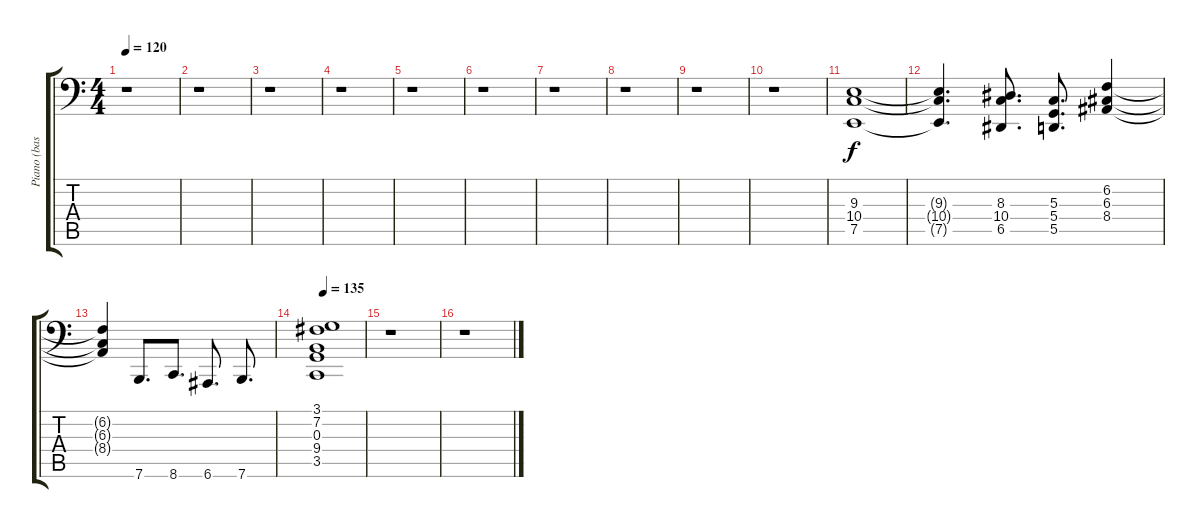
\track ("Piano (bass)" "Piano (bas") {instrument electricgrandpiano}
\staff {score tabs}
\tuning (E3 B2 G2 D2 A1 E1) {hide}
\ts (4 4)
\tempo 120
\clef f4
\ks c
r.1{dy f} |
r.1 |
r.1 |
r.1 |
r.1 |
r.1 |
r.1 |
r.1 |
r.1 |
r.1 |
(9.3 10.4 7.5).1 |
(9.3{t} 10.4{t} 7.5{t}).4{d} (8.3 10.4 6.5).8{d} (5.3 5.4 5.5).8{d} (6.2 6.3 8.4).4 |
(6.2{t} 6.3{t} 8.4{t}).4 7.6.8{d} 8.6.8{d} 6.6.8{d} 7.6.8{d} |
\tempo 135
(3.1 7.2 0.3 9.4 3.5).1 |
r.1 |
r.1
